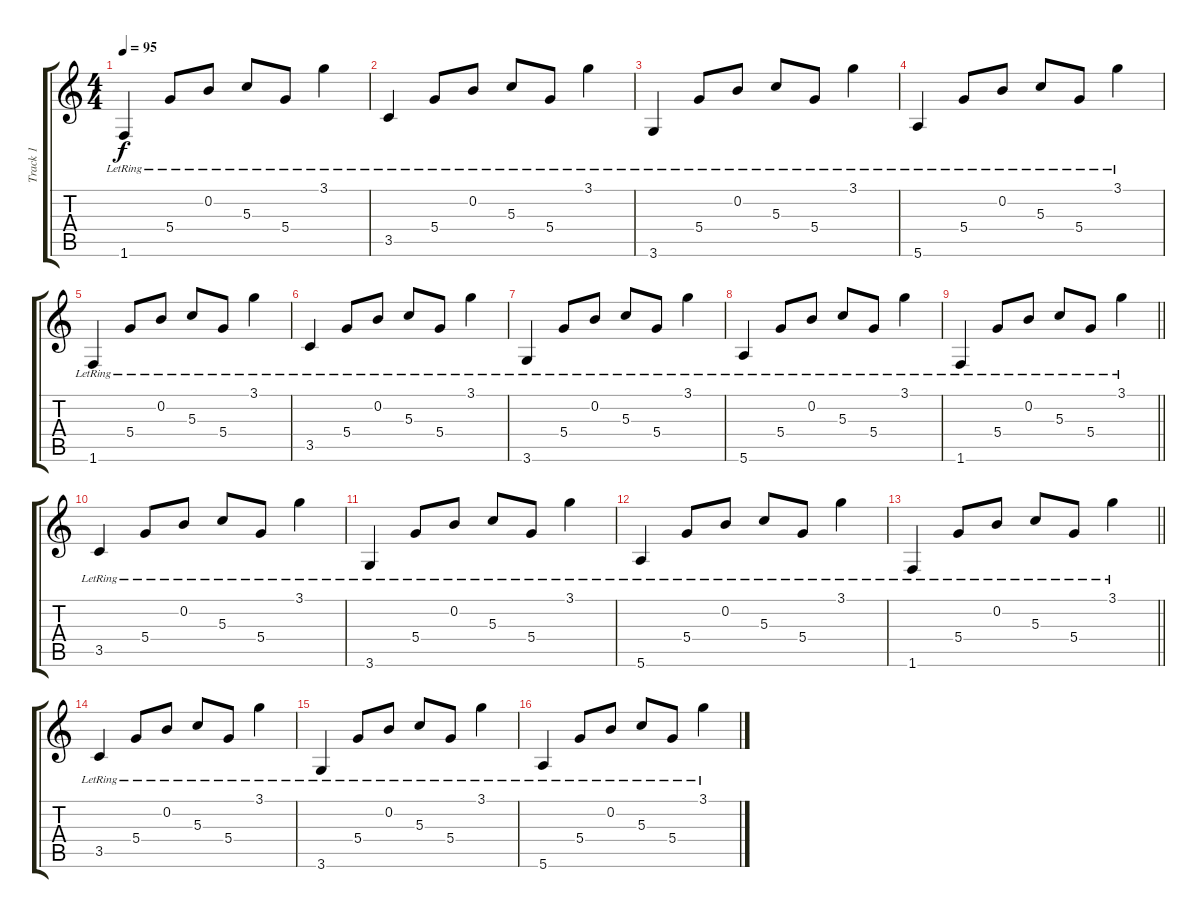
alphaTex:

\track ("Track 1" "Track 1") {instrument electricguitarclean}
\staff {score tabs}
\tuning (E4 B3 G3 D3 A2 E2) {hide}
\ts (4 4)
\tempo 95
\clef g2
\ks c
1.6{lr}.4{dy f} 5.4{lr}.8 0.2{lr}.8 5.3{lr}.8 5.4{lr}.8 3.1{lr}.4 |
3.5{lr}.4 5.4{lr}.8 0.2{lr}.8 5.3{lr}.8 5.4{lr}.8 3.1{lr}.4 |
3.6{lr}.4 5.4{lr}.8 0.2{lr}.8 5.3{lr}.8 5.4{lr}.8 3.1{lr}.4 |
5.6{lr}.4 5.4{lr}.8 0.2{lr}.8 5.3{lr}.8 5.4{lr}.8 3.1{lr}.4 |
1.6{lr}.4 5.4{lr}.8 0.2{lr}.8 5.3{lr}.8 5.4{lr}.8 3.1{lr}.4 |
3.5{lr}.4 5.4{lr}.8 0.2{lr}.8 5.3{lr}.8 5.4{lr}.8 3.1{lr}.4 |
3.6{lr}.4 5.4{lr}.8 0.2{lr}.8 5.3{lr}.8 5.4{lr}.8 3.1{lr}.4 |
5.6{lr}.4 5.4{lr}.8 0.2{lr}.8 5.3{lr}.8 5.4{lr}.8 3.1{lr}.4 |
\barLineRight lightlight
1.6{lr}.4 5.4{lr}.8 0.2{lr}.8 5.3{lr}.8 5.4{lr}.8 3.1{lr}.4 |
3.5{lr}.4 5.4{lr}.8 0.2{lr}.8 5.3{lr}.8 5.4{lr}.8 3.1{lr}.4 |
3.6{lr}.4 5.4{lr}.8 0.2{lr}.8 5.3{lr}.8 5.4{lr}.8 3.1{lr}.4 |
5.6{lr}.4 5.4{lr}.8 0.2{lr}.8 5.3{lr}.8 5.4{lr}.8 3.1{lr}.4 |
\barLineRight lightlight
1.6{lr}.4 5.4{lr}.8 0.2{lr}.8 5.3{lr}.8 5.4{lr}.8 3.1{lr}.4 |
3.5{lr}.4 5.4{lr}.8 0.2{lr}.8 5.3{lr}.8 5.4{lr}.8 3.1{lr}.4 |
3.6{lr}.4 5.4{lr}.8 0.2{lr}.8 5.3{lr}.8 5.4{lr}.8 3.1{lr}.4 |
5.6{lr}.4 5.4{lr}.8 0.2{lr}.8 5.3{lr}.8 5.4{lr}.8 3.1{lr}.4
